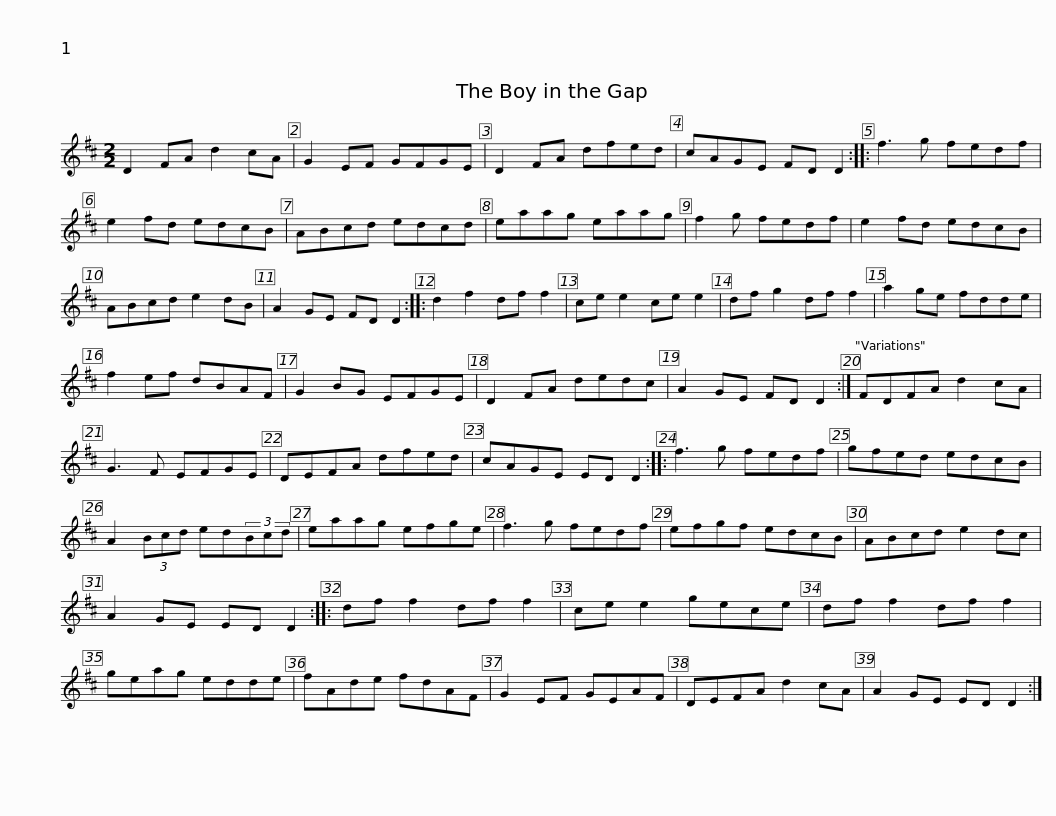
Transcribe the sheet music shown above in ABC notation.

X:1
L:1/8
M:2/2
I:linebreak $
K:D
V:1 treble
V:1
 D2 FA d2 cA | G2 EF GFGE | D2 FA dfed | cAGE FD D2 :: f3 g fedf | %5
 e2 fd edcB |$ ABcd edcd | eaag eaag | f2 g fedf | e2 fd edcB | %10
 ABcd e2 dB | A2 GE FD D2 ::$ d2 f2 df f2 | ce e2 ce e2 | df g2 df f2 | %15
 a2 ge fdde | f2 ef dBAF | G2 BG EFGE |$ D2 FA dedc | A2 GE FD D2 :| %20
 FDFA d2 cA | G3 F EFGE | DEFA dfed | cAGE ED D2 ::$ f3 g fedf | %25
 gfed edcB | A2 (3Bcd ed(3Bcd | eaag efge | f3 g fedf |$ efgf edcB | %30
 ABcd e2 dc | A2 GE ED D2 :: df f2 df f2 | ce e2 gece | df f2 df f2 |$ %35
 geag edde | fAde fdAF | G2 EF GEAF | DEFA d2 cA | A2 GE ED D2 :| %40
